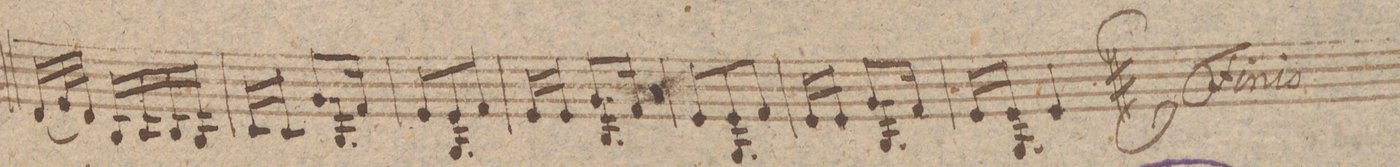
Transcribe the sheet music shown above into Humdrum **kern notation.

**kern	**dynam
*I"Violino Secundo	*
*clefG2	*
*k[]	*
*M3/8	*
(16d/LL	.
32e/L	.
32d/JJJ)	.
16B/LL	.
16A/	.
16B/	.
16G/JJ	.
=105	=105
*^	*
16c/LL	4.G/	.
16c/JJ	.	.
8.g/L	.	.
16f/Jk	.	.
=106	=106	=106
8e/L	4.G/	.
8e/	.	.
8f/J	.	.
=107	=107	=107
16e/LL	4.G/	.
16e/JJ	.	.
8.g/L	.	.
16f/Jk	.	.
=108	=108	=108
8e/L	4.G/	.
8e/	.	.
8f/J	.	.
=109	=109	=109
16e/LL	4.G/	.
16e/JJ	.	.
8.g/L	.	.
16f/Jk	.	.
=110	=110	=110
16e/LL	4.G/	.
16e/JJ	.	.
4e/	.	.
*v	*v	*
==	==
*-	*-
